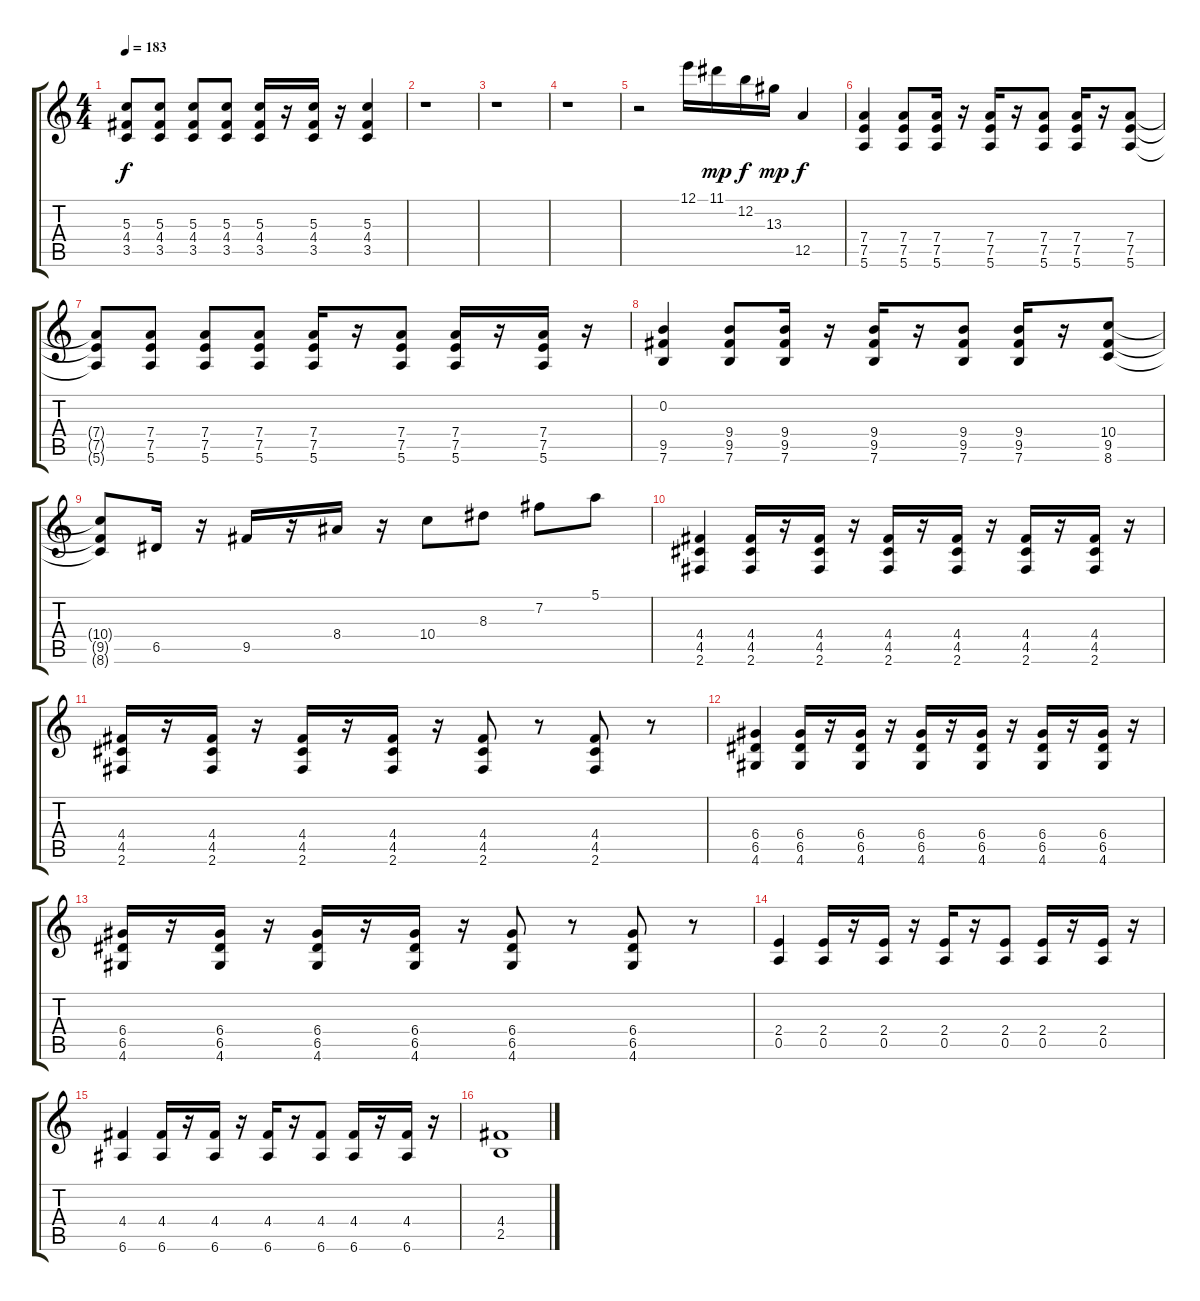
\track "" {instrument overdrivenguitar}
\staff {score tabs}
\tuning (E4 B3 G3 D3 A2 E2) {hide}
\ts (4 4)
\tempo 183
\clef g2
\ks c
(5.3{t} 4.4{t} 3.5{t}).8{dy f} (5.3 4.4 3.5).8 (5.3 4.4 3.5).8 (5.3 4.4 3.5).8 (5.3 4.4 3.5).16 r.16 (5.3 4.4 3.5).16 r.16 (5.3 4.4 3.5).4 |
r.1 |
r.1 |
r.1 |
r.2 12.1.16 11.1.16{dy mp} 12.2.16{dy f} 13.3.16{dy mp} 12.5.4{dy f} |
(7.4 7.5 5.6).4 (7.4 7.5 5.6).8 (7.4 7.5 5.6).16 r.16 (7.4 7.5 5.6).16 r.16 (7.4 7.5 5.6).8 (7.4 7.5 5.6).16 r.16 (7.4 7.5 5.6).8 |
(7.4{t} 7.5{t} 5.6{t}).8 (7.4 7.5 5.6).8 (7.4 7.5 5.6).8 (7.4 7.5 5.6).8 (7.4 7.5 5.6).16 r.16 (7.4 7.5 5.6).8 (7.4 7.5 5.6).16 r.16 (7.4 7.5 5.6).16 r.16 |
(0.2 9.5 7.6).4 (9.4 9.5 7.6).8 (9.4 9.5 7.6).16 r.16 (9.4 9.5 7.6).16 r.16 (9.4 9.5 7.6).8 (9.4 9.5 7.6).16 r.16 (10.4 9.5 8.6).8 |
(10.4{t} 9.5{t} 8.6{t}).8 6.5.16 r.16 9.5.16 r.16 8.4.16 r.16 10.4.8 8.3.8 7.2.8 5.1.8 |
(4.4 4.5 2.6).4 (4.4 4.5 2.6).16 r.16 (4.4 4.5 2.6).16 r.16 (4.4 4.5 2.6).16 r.16 (4.4 4.5 2.6).16 r.16 (4.4 4.5 2.6).16 r.16 (4.4 4.5 2.6).16 r.16 |
(4.4 4.5 2.6).16 r.16 (4.4 4.5 2.6).16 r.16 (4.4 4.5 2.6).16 r.16 (4.4 4.5 2.6).16 r.16 (4.4 4.5 2.6).8 r.8 (4.4 4.5 2.6).8 r.8 |
(6.4 6.5 4.6).4 (6.4 6.5 4.6).16 r.16 (6.4 6.5 4.6).16 r.16 (6.4 6.5 4.6).16 r.16 (6.4 6.5 4.6).16 r.16 (6.4 6.5 4.6).16 r.16 (6.4 6.5 4.6).16 r.16 |
(6.4 6.5 4.6).16 r.16 (6.4 6.5 4.6).16 r.16 (6.4 6.5 4.6).16 r.16 (6.4 6.5 4.6).16 r.16 (6.4 6.5 4.6).8 r.8 (6.4 6.5 4.6).8 r.8 |
(2.4 0.5).4 (2.4 0.5).16 r.16 (2.4 0.5).16 r.16 (2.4 0.5).16 r.16 (2.4 0.5).8 (2.4 0.5).16 r.16 (2.4 0.5).16 r.16 |
(4.4 6.6).4 (4.4 6.6).16 r.16 (4.4 6.6).16 r.16 (4.4 6.6).16 r.16 (4.4 6.6).8 (4.4 6.6).16 r.16 (4.4 6.6).16 r.16 |
(4.4 2.5).1
